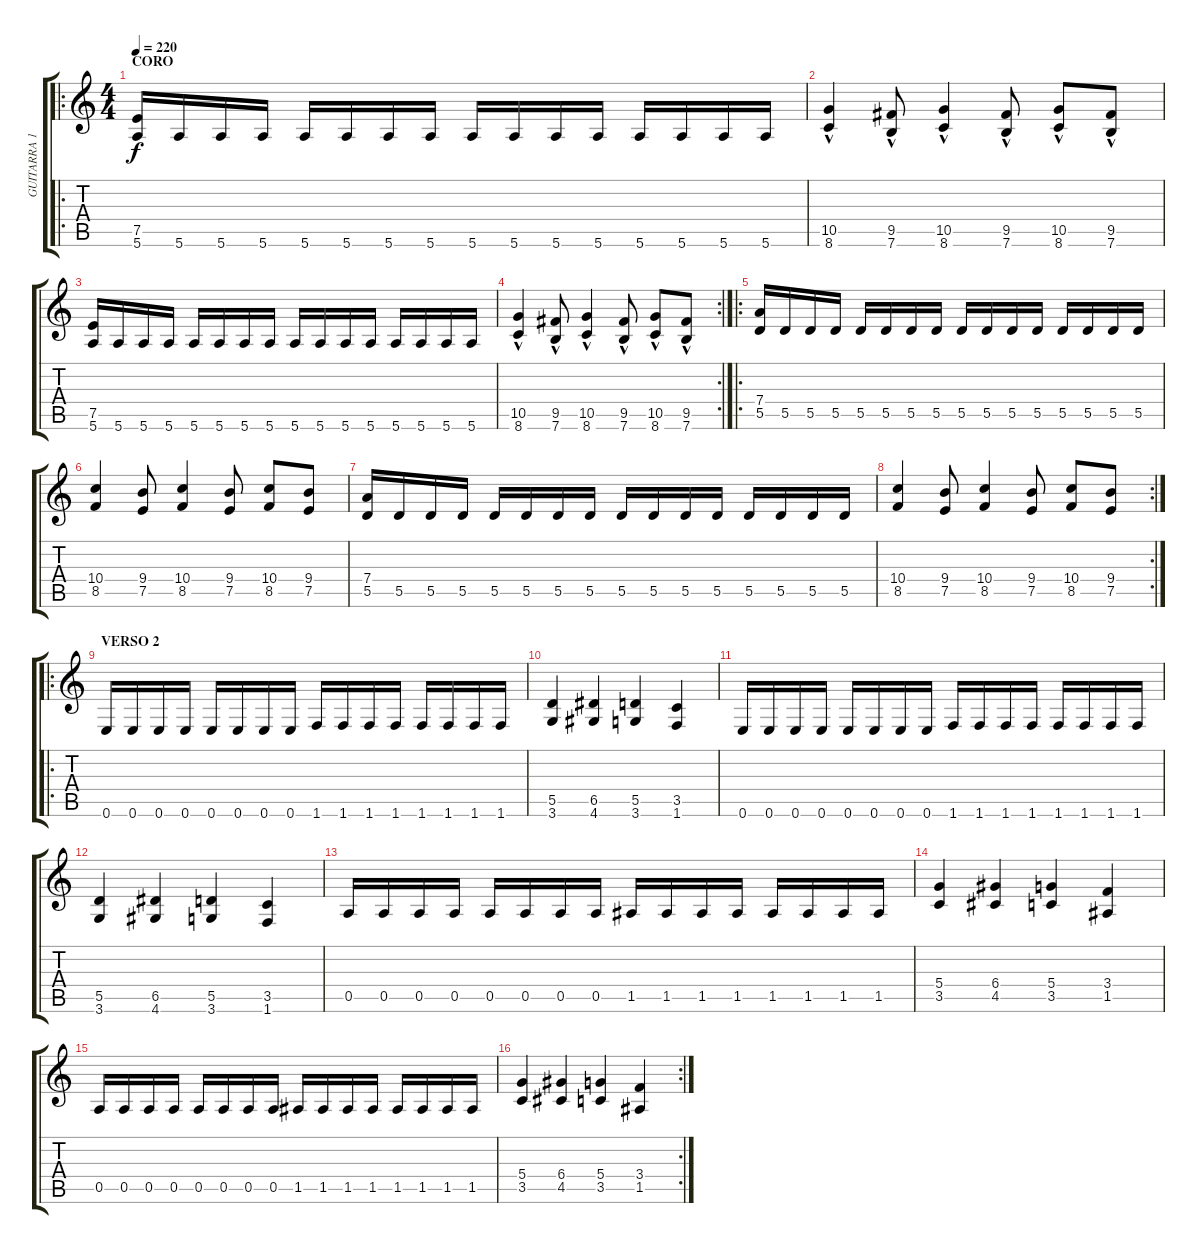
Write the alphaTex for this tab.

\track ("GUITARRA 1" "GUITARRA 1") {instrument distortionguitar}
\staff {score tabs}
\tuning (E4 B3 G3 D3 A2 E2) {hide}
\ro
\ts (4 4)
\section ("" "CORO")
\tempo 220
\clef g2
\ks c
(7.5 5.6).16{dy f} 5.6.16 5.6.16 5.6.16 5.6.16 5.6.16 5.6.16 5.6.16 5.6.16 5.6.16 5.6.16 5.6.16 5.6.16 5.6.16 5.6.16 5.6.16 |
(10.5 8.6{hac}).4 (9.5 7.6{hac}).8 (10.5 8.6{hac}).4 (9.5 7.6{hac}).8 (10.5 8.6{hac}).8 (9.5 7.6{hac}).8 |
(7.5 5.6).16 5.6.16 5.6.16 5.6.16 5.6.16 5.6.16 5.6.16 5.6.16 5.6.16 5.6.16 5.6.16 5.6.16 5.6.16 5.6.16 5.6.16 5.6.16 |
\rc 2
(10.5 8.6{hac}).4 (9.5 7.6{hac}).8 (10.5 8.6{hac}).4 (9.5 7.6{hac}).8 (10.5 8.6{hac}).8 (9.5 7.6{hac}).8 |
\ro
(7.4 5.5).16 5.5.16 5.5.16 5.5.16 5.5.16 5.5.16 5.5.16 5.5.16 5.5.16 5.5.16 5.5.16 5.5.16 5.5.16 5.5.16 5.5.16 5.5.16 |
(10.4 8.5).4 (9.4 7.5).8 (10.4 8.5).4 (9.4 7.5).8 (10.4 8.5).8 (9.4 7.5).8 |
(7.4 5.5).16 5.5.16 5.5.16 5.5.16 5.5.16 5.5.16 5.5.16 5.5.16 5.5.16 5.5.16 5.5.16 5.5.16 5.5.16 5.5.16 5.5.16 5.5.16 |
\rc 2
(10.4 8.5).4 (9.4 7.5).8 (10.4 8.5).4 (9.4 7.5).8 (10.4 8.5).8 (9.4 7.5).8 |
\ro
\section ("" "VERSO 2")
0.6.16 0.6.16 0.6.16 0.6.16 0.6.16 0.6.16 0.6.16 0.6.16 1.6.16 1.6.16 1.6.16 1.6.16 1.6.16 1.6.16 1.6.16 1.6.16 |
(5.5 3.6).4 (6.5 4.6).4 (5.5 3.6).4 (3.5 1.6).4 |
0.6.16 0.6.16 0.6.16 0.6.16 0.6.16 0.6.16 0.6.16 0.6.16 1.6.16 1.6.16 1.6.16 1.6.16 1.6.16 1.6.16 1.6.16 1.6.16 |
(5.5 3.6).4 (6.5 4.6).4 (5.5 3.6).4 (3.5 1.6).4 |
0.5.16 0.5.16 0.5.16 0.5.16 0.5.16 0.5.16 0.5.16 0.5.16 1.5.16 1.5.16 1.5.16 1.5.16 1.5.16 1.5.16 1.5.16 1.5.16 |
(5.4 3.5).4 (6.4 4.5).4 (5.4 3.5).4 (3.4 1.5).4 |
0.5.16 0.5.16 0.5.16 0.5.16 0.5.16 0.5.16 0.5.16 0.5.16 1.5.16 1.5.16 1.5.16 1.5.16 1.5.16 1.5.16 1.5.16 1.5.16 |
\rc 2
(5.4 3.5).4 (6.4 4.5).4 (5.4 3.5).4 (3.4 1.5).4
